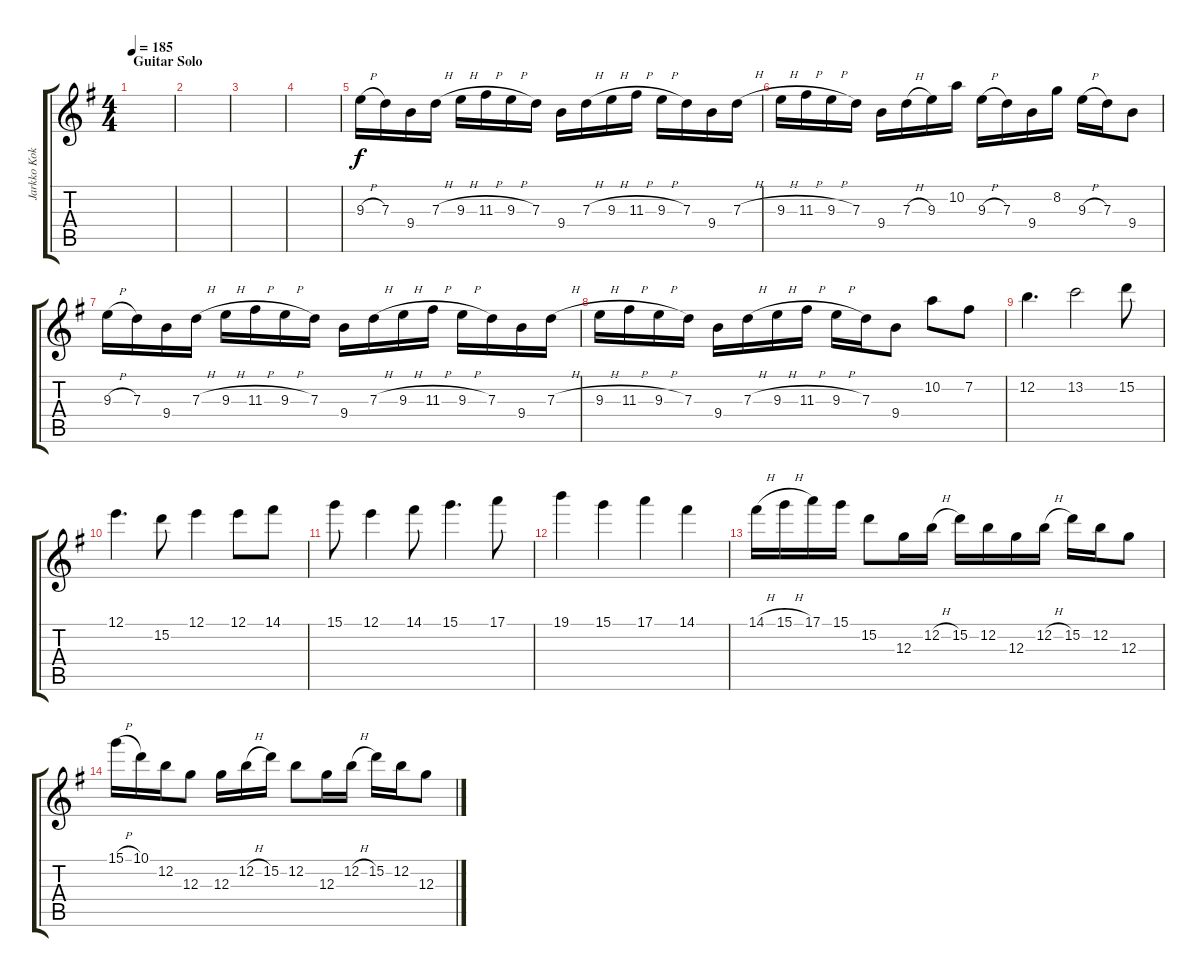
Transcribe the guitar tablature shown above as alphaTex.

\track ("Jarkko Kokko (lead guitar) " "Jarkko Kok") {instrument overdrivenguitar}
\staff {score tabs}
\tuning (E4 B3 G3 D3 A2 E2) {hide}
\ts (4 4)
\section ("" "Guitar Solo")
\tempo 185
\clef g2
\ks eminor
|
|
|
|
9.3{h}.16 7.3.16 9.4.16 7.3{h}.16 9.3{h}.16 11.3{h}.16 9.3{h}.16 7.3.16 9.4.16 7.3{h}.16 9.3{h}.16 11.3{h}.16 9.3{h}.16 7.3.16 9.4.16 7.3{h}.16 |
9.3{h}.16 11.3{h}.16 9.3{h}.16 7.3.16 9.4.16 7.3{h}.16 9.3.16 10.2.16 9.3{h}.16 7.3.16 9.4.16 8.2.16 9.3{h}.16 7.3.16 9.4.8 |
9.3{h}.16 7.3.16 9.4.16 7.3{h}.16 9.3{h}.16 11.3{h}.16 9.3{h}.16 7.3.16 9.4.16 7.3{h}.16 9.3{h}.16 11.3{h}.16 9.3{h}.16 7.3.16 9.4.16 7.3{h}.16 |
9.3{h}.16 11.3{h}.16 9.3{h}.16 7.3.16 9.4.16 7.3{h}.16 9.3{h}.16 11.3{h}.16 9.3{h}.16 7.3.16 9.4.8 10.2.8 7.2.8 |
12.2.4{d} 13.2.2 15.2.8 |
12.1.4{d} 15.2.8 12.1.4 12.1.8 14.1.8 |
15.1.8 12.1.4 14.1.8 15.1.4{d} 17.1.8 |
19.1.4 15.1.4 17.1.4 14.1.4 |
14.1{h}.16 15.1{h}.16 17.1.16 15.1.16 15.2.8 12.3.16 12.2{h}.16 15.2.16 12.2.16 12.3.16 12.2{h}.16 15.2.16 12.2.16 12.3.8 |
15.1{h}.16 10.1.16 12.2.16 12.3.8 12.3.16 12.2{h}.16 15.2.16 12.2.8 12.3.16 12.2{h}.16 15.2.16 12.2.16 12.3.8
